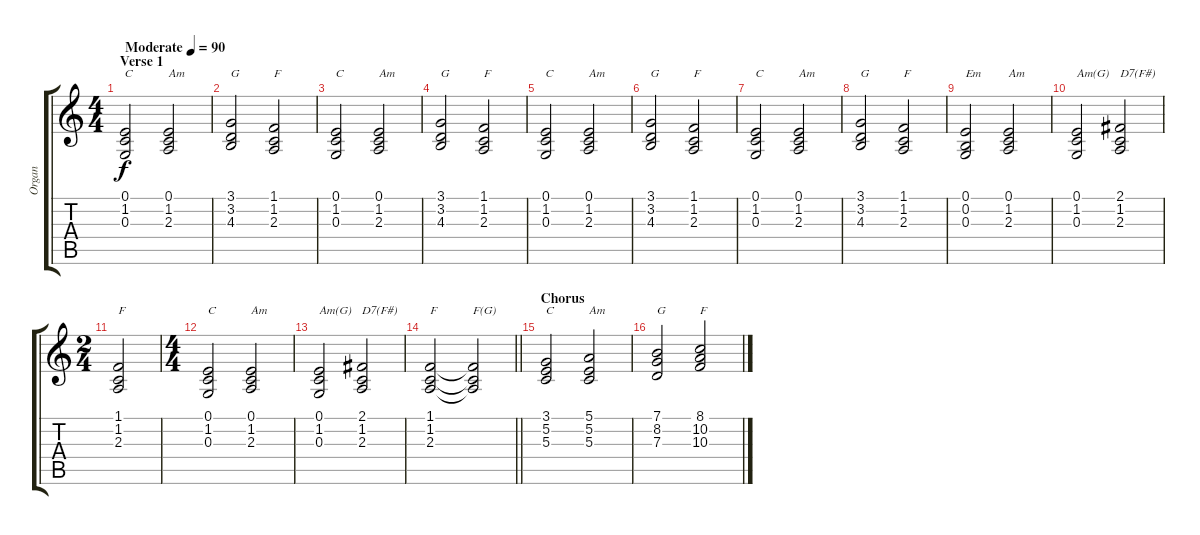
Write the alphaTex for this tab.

\track ("Organ" "Organ") {instrument percussiveorgan}
\staff {score tabs}
\tuning (E4 B3 G3 D3 A2 E2) {hide}
\ts (4 4)
\section ("" "Verse 1")
\tempo (90 "Moderate")
\clef g2
\ks c
(0.1 1.2 0.3).2{txt "C" dy f instrument percussiveorgan} (0.1 1.2 2.3).2{txt "Am"} |
(3.1 3.2 4.3).2{txt "G"} (1.1 1.2 2.3).2{txt "F"} |
(0.1 1.2 0.3).2{txt "C"} (0.1 1.2 2.3).2{txt "Am"} |
(3.1 3.2 4.3).2{txt "G"} (1.1 1.2 2.3).2{txt "F"} |
(0.1 1.2 0.3).2{txt "C"} (0.1 1.2 2.3).2{txt "Am"} |
(3.1 3.2 4.3).2{txt "G"} (1.1 1.2 2.3).2{txt "F"} |
(0.1 1.2 0.3).2{txt "C"} (0.1 1.2 2.3).2{txt "Am"} |
(3.1 3.2 4.3).2{txt "G"} (1.1 1.2 2.3).2{txt "F"} |
(0.1 0.2 0.3).2{txt "Em"} (0.1 1.2 2.3).2{txt "Am"} |
(0.1 1.2 0.3).2{txt "Am(G)"} (2.1 1.2 2.3).2{txt "D7(F#)"} |
\ts (2 4)
(1.1 1.2 2.3).2{txt "F"} |
\ts (4 4)
(0.1 1.2 0.3).2{txt "C"} (0.1 1.2 2.3).2{txt "Am"} |
(0.1 1.2 0.3).2{txt "Am(G)"} (2.1 1.2 2.3).2{txt "D7(F#)"} |
\barLineRight lightlight
(1.1 1.2 2.3).2{txt "F"} (1.1{t} 1.2{t} 2.3{t}).2{txt "F(G)"} |
\section ("" "Chorus")
(3.1 5.2 5.3).2{txt "C"} (5.1 5.2 5.3).2{txt "Am"} |
(7.1 8.2 7.3).2{txt "G"} (8.1 10.2 10.3).2{txt "F"}
